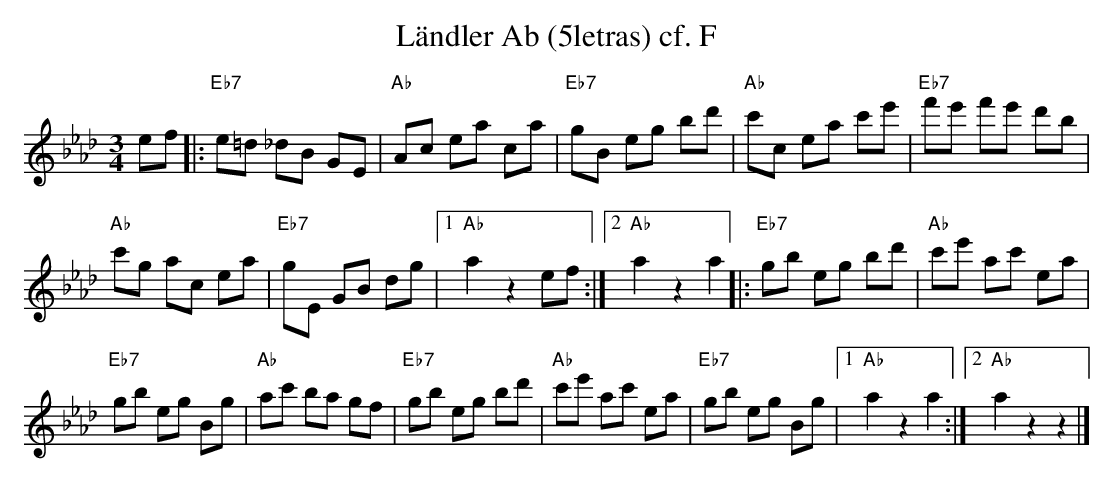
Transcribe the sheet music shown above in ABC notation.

X:1
T:L\"andler Ab (5letras) cf. F
M:3/4
L:1/8
K:Abmaj%%MIDI gchordon
ef |: "Eb7"e=d _dB GE | "Ab"Ac ea ca | "Eb7"gB eg bd' | "Ab"c'c ea c'e' | "Eb7"f'e' f'e' d'b |
"Ab"c'g ac ea | "Eb7"gE GB dg |1 "Ab"a2z2ef :|2 "Ab"a2z2a2 |: "Eb7"gb eg bd' | "Ab"c'e' ac' ea |
"Eb7"gb eg Bg | "Ab"ac' ba gf | "Eb7"gb eg bd' | "Ab"c'e' ac' ea | "Eb7"gb eg Bg |1 "Ab"a2z2a2 :|2 "Ab"a2z2z2 |]
